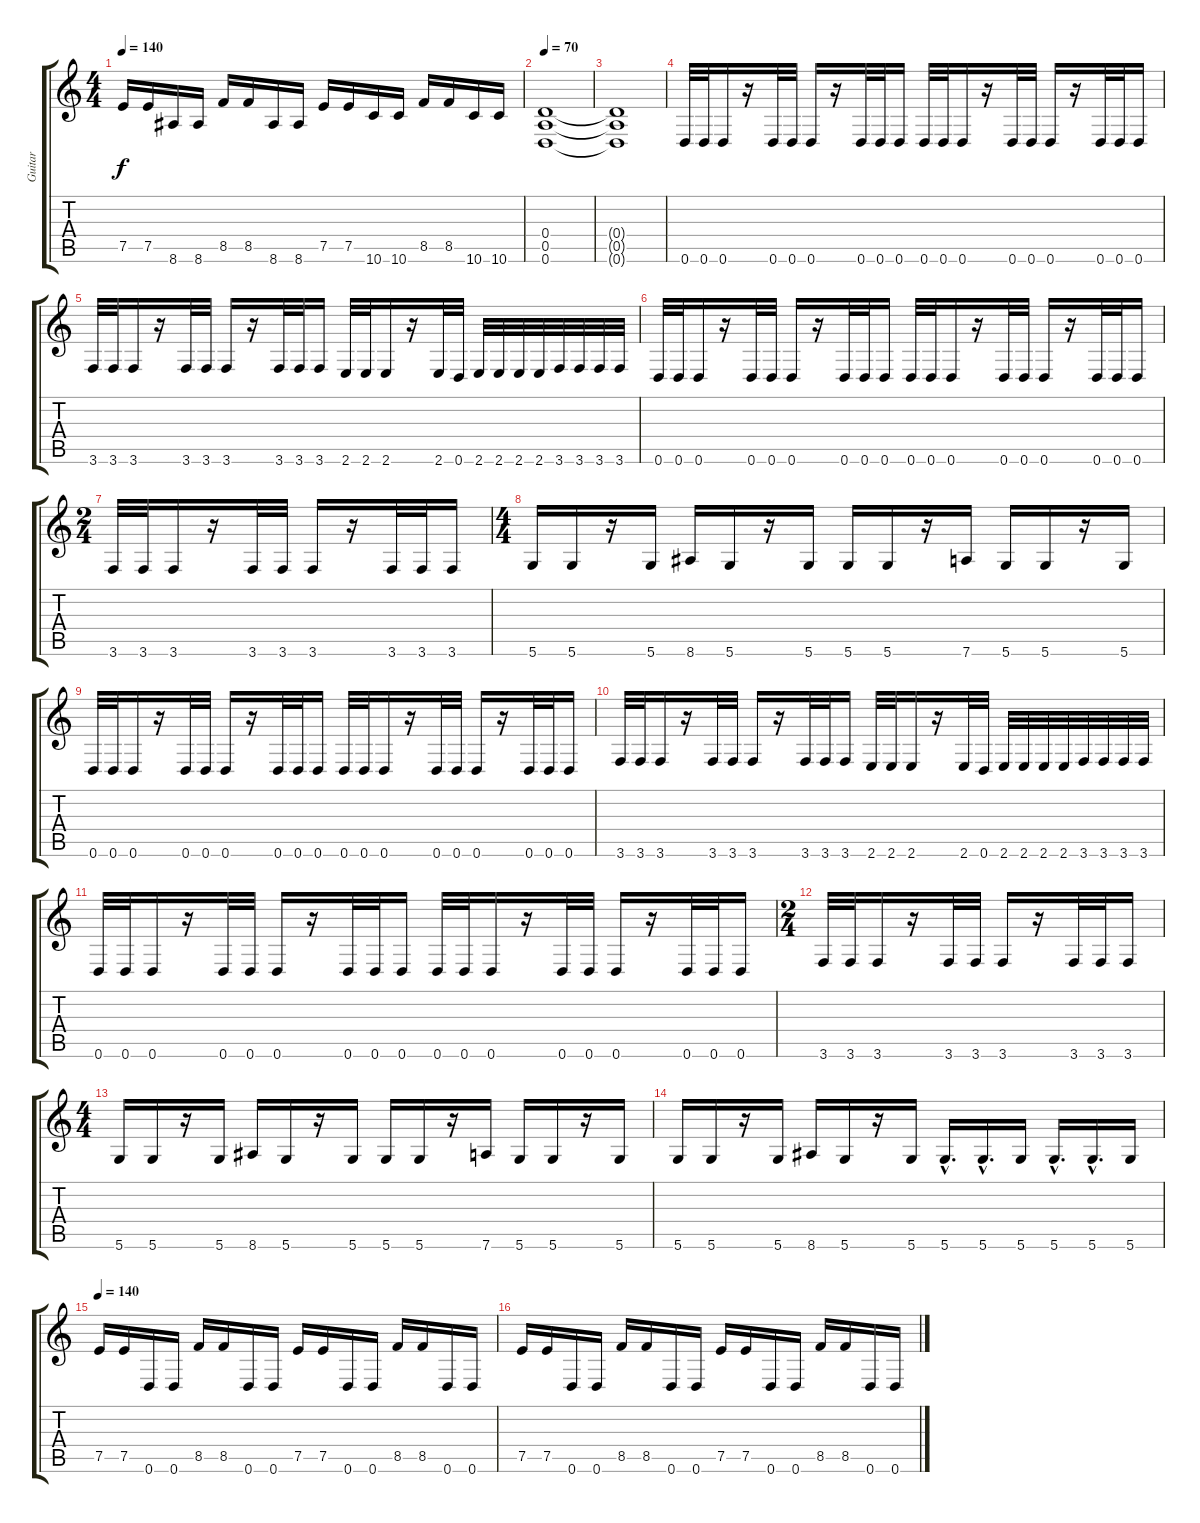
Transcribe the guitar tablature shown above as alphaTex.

\track ("Guitar" "Guitar") {instrument electricguitarclean}
\staff {score tabs}
\tuning (E4 B3 G3 D3 A2 D2) {hide}
\ts (4 4)
\tempo 140
\clef g2
\ks c
7.5.16{dy f} 7.5.16 8.6.16 8.6.16 8.5.16 8.5.16 8.6.16 8.6.16 7.5.16 7.5.16 10.6.16 10.6.16 8.5.16 8.5.16 10.6.16 10.6.16 |
\tempo 70
(0.4 0.5 0.6).1 |
(0.4{t} 0.5{t} 0.6{t}).1 |
0.6.32 0.6.32 0.6.16 r.16 0.6.32 0.6.32 0.6.16 r.16 0.6.32 0.6.32 0.6.16 0.6.32 0.6.32 0.6.16 r.16 0.6.32 0.6.32 0.6.16 r.16 0.6.32 0.6.32 0.6.16 |
3.6.32 3.6.32 3.6.16 r.16 3.6.32 3.6.32 3.6.16 r.16 3.6.32 3.6.32 3.6.16 2.6.32 2.6.32 2.6.16 r.16 2.6.32 0.6.32 2.6.32 2.6.32 2.6.32 2.6.32 3.6.32 3.6.32 3.6.32 3.6.32 |
0.6.32 0.6.32 0.6.16 r.16 0.6.32 0.6.32 0.6.16 r.16 0.6.32 0.6.32 0.6.16 0.6.32 0.6.32 0.6.16 r.16 0.6.32 0.6.32 0.6.16 r.16 0.6.32 0.6.32 0.6.16 |
\ts (2 4)
3.6.32 3.6.32 3.6.16 r.16 3.6.32 3.6.32 3.6.16 r.16 3.6.32 3.6.32 3.6.16 |
\ts (4 4)
5.6.16 5.6.16 r.16 5.6.16 8.6.16 5.6.16 r.16 5.6.16 5.6.16 5.6.16 r.16 7.6.16 5.6.16 5.6.16 r.16 5.6.16 |
0.6.32 0.6.32 0.6.16 r.16 0.6.32 0.6.32 0.6.16 r.16 0.6.32 0.6.32 0.6.16 0.6.32 0.6.32 0.6.16 r.16 0.6.32 0.6.32 0.6.16 r.16 0.6.32 0.6.32 0.6.16 |
3.6.32 3.6.32 3.6.16 r.16 3.6.32 3.6.32 3.6.16 r.16 3.6.32 3.6.32 3.6.16 2.6.32 2.6.32 2.6.16 r.16 2.6.32 0.6.32 2.6.32 2.6.32 2.6.32 2.6.32 3.6.32 3.6.32 3.6.32 3.6.32 |
0.6.32 0.6.32 0.6.16 r.16 0.6.32 0.6.32 0.6.16 r.16 0.6.32 0.6.32 0.6.16 0.6.32 0.6.32 0.6.16 r.16 0.6.32 0.6.32 0.6.16 r.16 0.6.32 0.6.32 0.6.16 |
\ts (2 4)
3.6.32 3.6.32 3.6.16 r.16 3.6.32 3.6.32 3.6.16 r.16 3.6.32 3.6.32 3.6.16 |
\ts (4 4)
5.6.16 5.6.16 r.16 5.6.16 8.6.16 5.6.16 r.16 5.6.16 5.6.16 5.6.16 r.16 7.6.16 5.6.16 5.6.16 r.16 5.6.16 |
5.6.16 5.6.16 r.16 5.6.16 8.6.16 5.6.16 r.16 5.6.16 5.6{hac}.16{d} 5.6{hac}.16{d} 5.6.16 5.6{hac}.16{d} 5.6{hac}.16{d} 5.6.16 |
\tempo 140
7.5.16{instrument distortionguitar} 7.5.16 0.6.16 0.6.16 8.5.16 8.5.16 0.6.16 0.6.16 7.5.16 7.5.16 0.6.16 0.6.16 8.5.16 8.5.16 0.6.16 0.6.16 |
7.5.16 7.5.16 0.6.16 0.6.16 8.5.16 8.5.16 0.6.16 0.6.16 7.5.16 7.5.16 0.6.16 0.6.16 8.5.16 8.5.16 0.6.16 0.6.16
